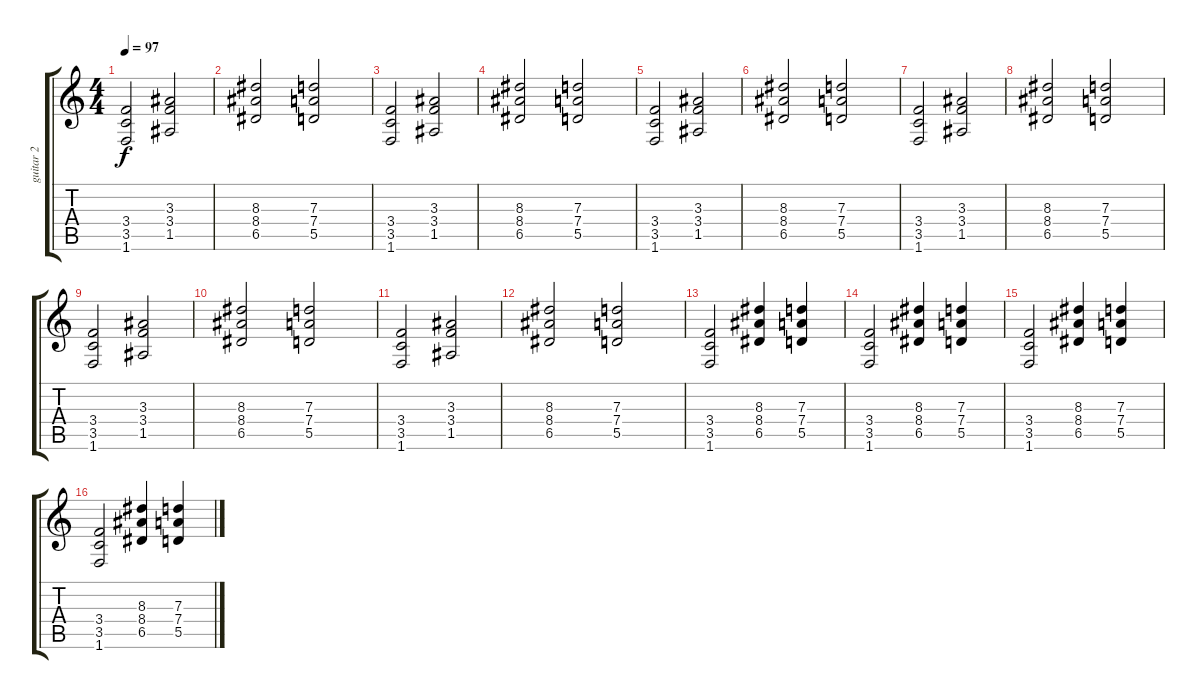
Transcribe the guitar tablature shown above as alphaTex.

\track ("guitar 2" "guitar 2") {instrument electricguitarclean}
\staff {score tabs}
\tuning (E4 B3 G3 D3 A2 E2) {hide}
\ts (4 4)
\tempo 97
\clef g2
\ks c
(3.4 3.5 1.6).2{dy f} (3.3 3.4 1.5).2 |
(8.3 8.4 6.5).2 (7.3 7.4 5.5).2 |
(3.4 3.5 1.6).2 (3.3 3.4 1.5).2 |
(8.3 8.4 6.5).2 (7.3 7.4 5.5).2 |
(3.4 3.5 1.6).2 (3.3 3.4 1.5).2 |
(8.3 8.4 6.5).2 (7.3 7.4 5.5).2 |
(3.4 3.5 1.6).2 (3.3 3.4 1.5).2 |
(8.3 8.4 6.5).2 (7.3 7.4 5.5).2 |
(3.4 3.5 1.6).2 (3.3 3.4 1.5).2 |
(8.3 8.4 6.5).2 (7.3 7.4 5.5).2 |
(3.4 3.5 1.6).2 (3.3 3.4 1.5).2 |
(8.3 8.4 6.5).2 (7.3 7.4 5.5).2 |
(3.4 3.5 1.6).2 (8.3 8.4 6.5).4 (7.3 7.4 5.5).4 |
(3.4 3.5 1.6).2 (8.3 8.4 6.5).4 (7.3 7.4 5.5).4 |
(3.4 3.5 1.6).2 (8.3 8.4 6.5).4 (7.3 7.4 5.5).4 |
(3.4 3.5 1.6).2 (8.3 8.4 6.5).4 (7.3 7.4 5.5).4
